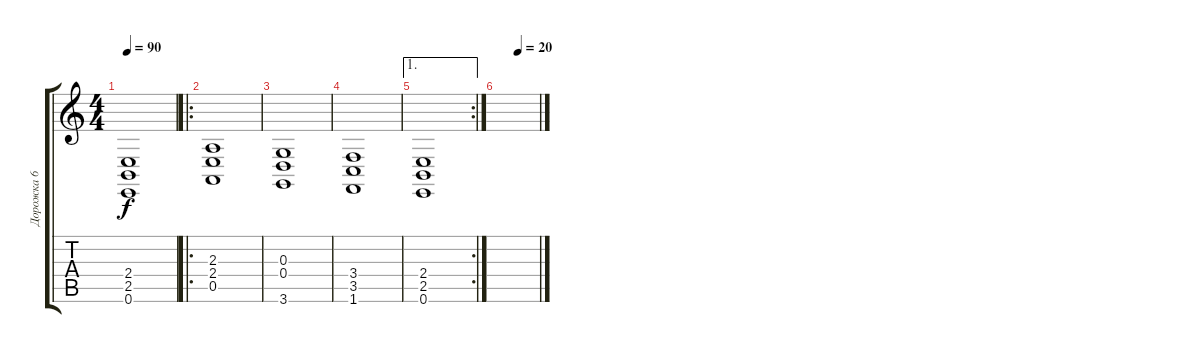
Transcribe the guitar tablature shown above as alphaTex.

\track ("Дорожка 6" "Дорожка 6") {instrument pad4choir}
\staff {score tabs}
\tuning (E4 B3 G3 D3 A2 E2) {hide}
\ts (4 4)
\tempo 90
\clef g2
\ks c
(2.4 2.5 0.6).1{dy f} |
\ro
(2.3 2.4 0.5).1 |
(0.3 0.4 3.6).1 |
(3.4 3.5 1.6).1 |
\ae 1
\rc 2
(2.4 2.5 0.6).1 |
\tempo (20 0.5)
